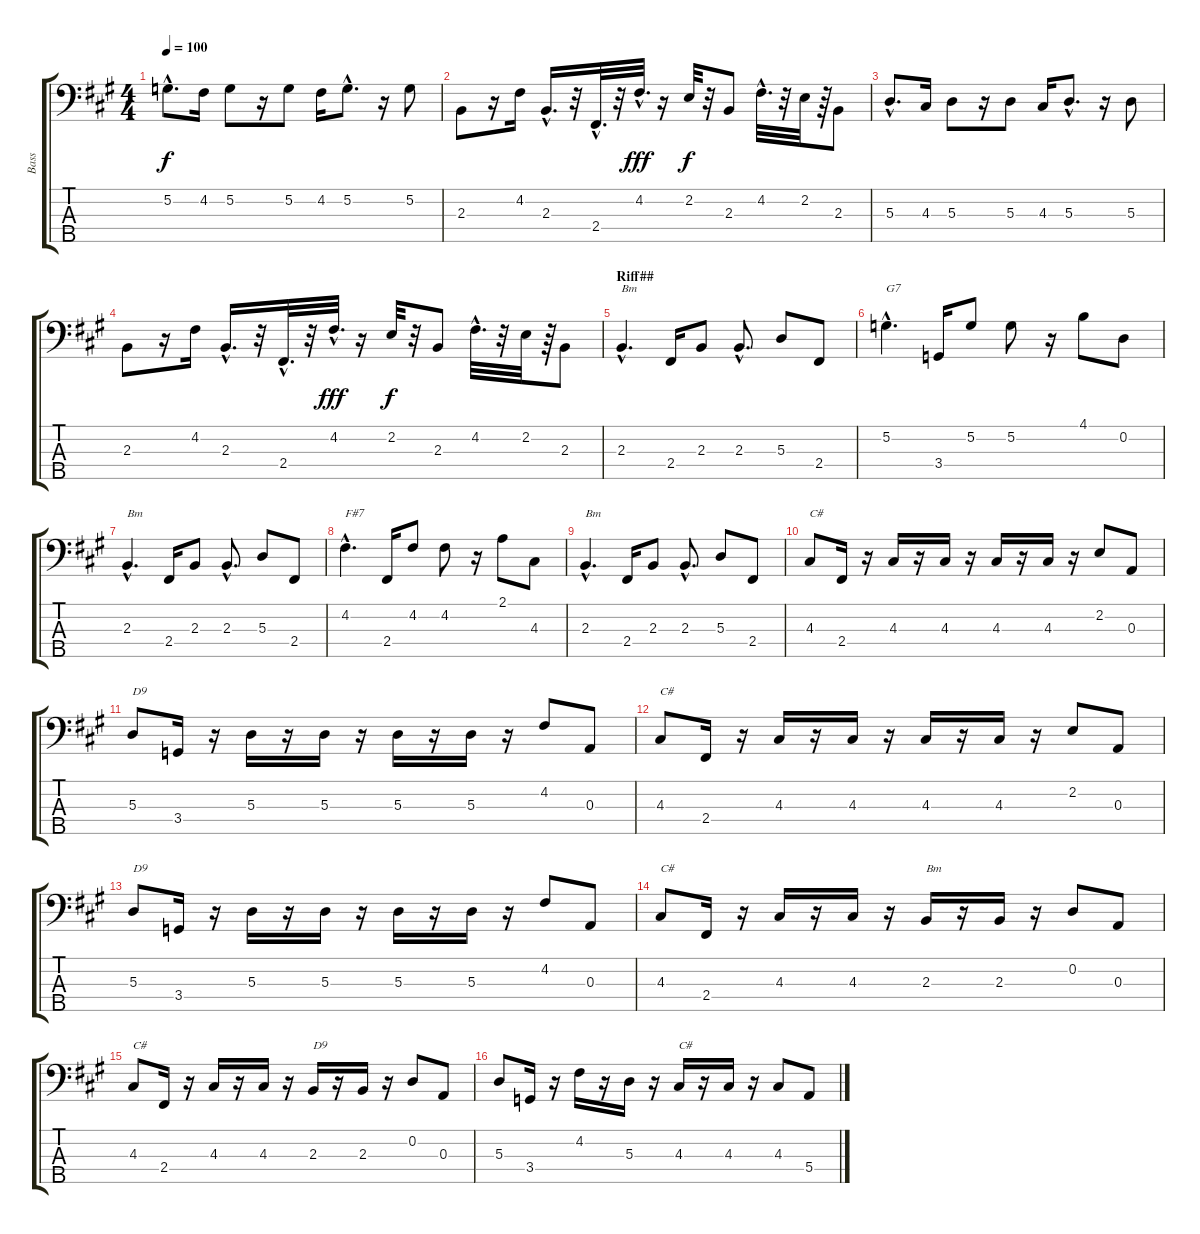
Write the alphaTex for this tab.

\track ("Bass" "Bass") {instrument electricbassfinger}
\staff {score tabs}
\tuning (G2 D2 A1 E1 B0) {hide}
\ts (4 4)
\tempo 100
\clef f4
\ks f#minor
5.2{hac}.8{d dy f} 4.2.16 5.2.8 r.16 5.2.8 4.2.16 5.2{hac}.8{d} r.16 5.2.8 |
2.3.8 r.16 4.2.16 2.3{hac}.16{d} r.32 2.4{hac}.32{d} r.32 4.2{hac}.32{d dy fff} r.16 2.2.32{dy f} r.32 2.3.8 4.2{hac}.32{d} r.32 2.2.32 r.64 2.3.8 |
5.3{hac}.8{d} 4.3.16 5.3.8 r.16 5.3.8 4.3.16 5.3{hac}.8{d} r.16 5.3.8 |
2.3.8 r.16 4.2.16 2.3{hac}.16{d} r.32 2.4{hac}.32{d} r.32 4.2{hac}.32{d dy fff} r.16 2.2.32{dy f} r.32 2.3.8 4.2{hac}.32{d} r.32 2.2.32 r.64 2.3.8 |
\section ("" "Riff##")
2.3{hac}.4{d txt "Bm"} 2.4.16 2.3.8 2.3{hac}.8{d} 5.3.8 2.4.8 |
5.2{hac}.4{d txt "G7"} 3.4.16 5.2.8 5.2.8 r.16 4.1.8 0.2.8 |
2.3{hac}.4{d txt "Bm"} 2.4.16 2.3.8 2.3{hac}.8{d} 5.3.8 2.4.8 |
4.2{hac}.4{d txt "F#7"} 2.4.16 4.2.8 4.2.8 r.16 2.1.8 4.3.8 |
2.3{hac}.4{d txt "Bm"} 2.4.16 2.3.8 2.3{hac}.8{d} 5.3.8 2.4.8 |
4.3.8{txt "C#"} 2.4.16 r.16 4.3.16 r.16 4.3.16 r.16 4.3.16 r.16 4.3.16 r.16 2.2.8 0.3.8 |
5.3.8{txt "D9"} 3.4.16 r.16 5.3.16 r.16 5.3.16 r.16 5.3.16 r.16 5.3.16 r.16 4.2.8 0.3.8 |
4.3.8{txt "C#"} 2.4.16 r.16 4.3.16 r.16 4.3.16 r.16 4.3.16 r.16 4.3.16 r.16 2.2.8 0.3.8 |
5.3.8{txt "D9"} 3.4.16 r.16 5.3.16 r.16 5.3.16 r.16 5.3.16 r.16 5.3.16 r.16 4.2.8 0.3.8 |
4.3.8{txt "C#"} 2.4.16 r.16 4.3.16 r.16 4.3.16 r.16 2.3.16{txt "Bm"} r.16 2.3.16 r.16 0.2.8 0.3.8 |
4.3.8{txt "C#"} 2.4.16 r.16 4.3.16 r.16 4.3.16 r.16 2.3.16{txt "D9"} r.16 2.3.16 r.16 0.2.8 0.3.8 |
5.3.8 3.4.16 r.16 4.2.16 r.16 5.3.16 r.16 4.3.16{txt "C#"} r.16 4.3.16 r.16 4.3.8 5.4.8
